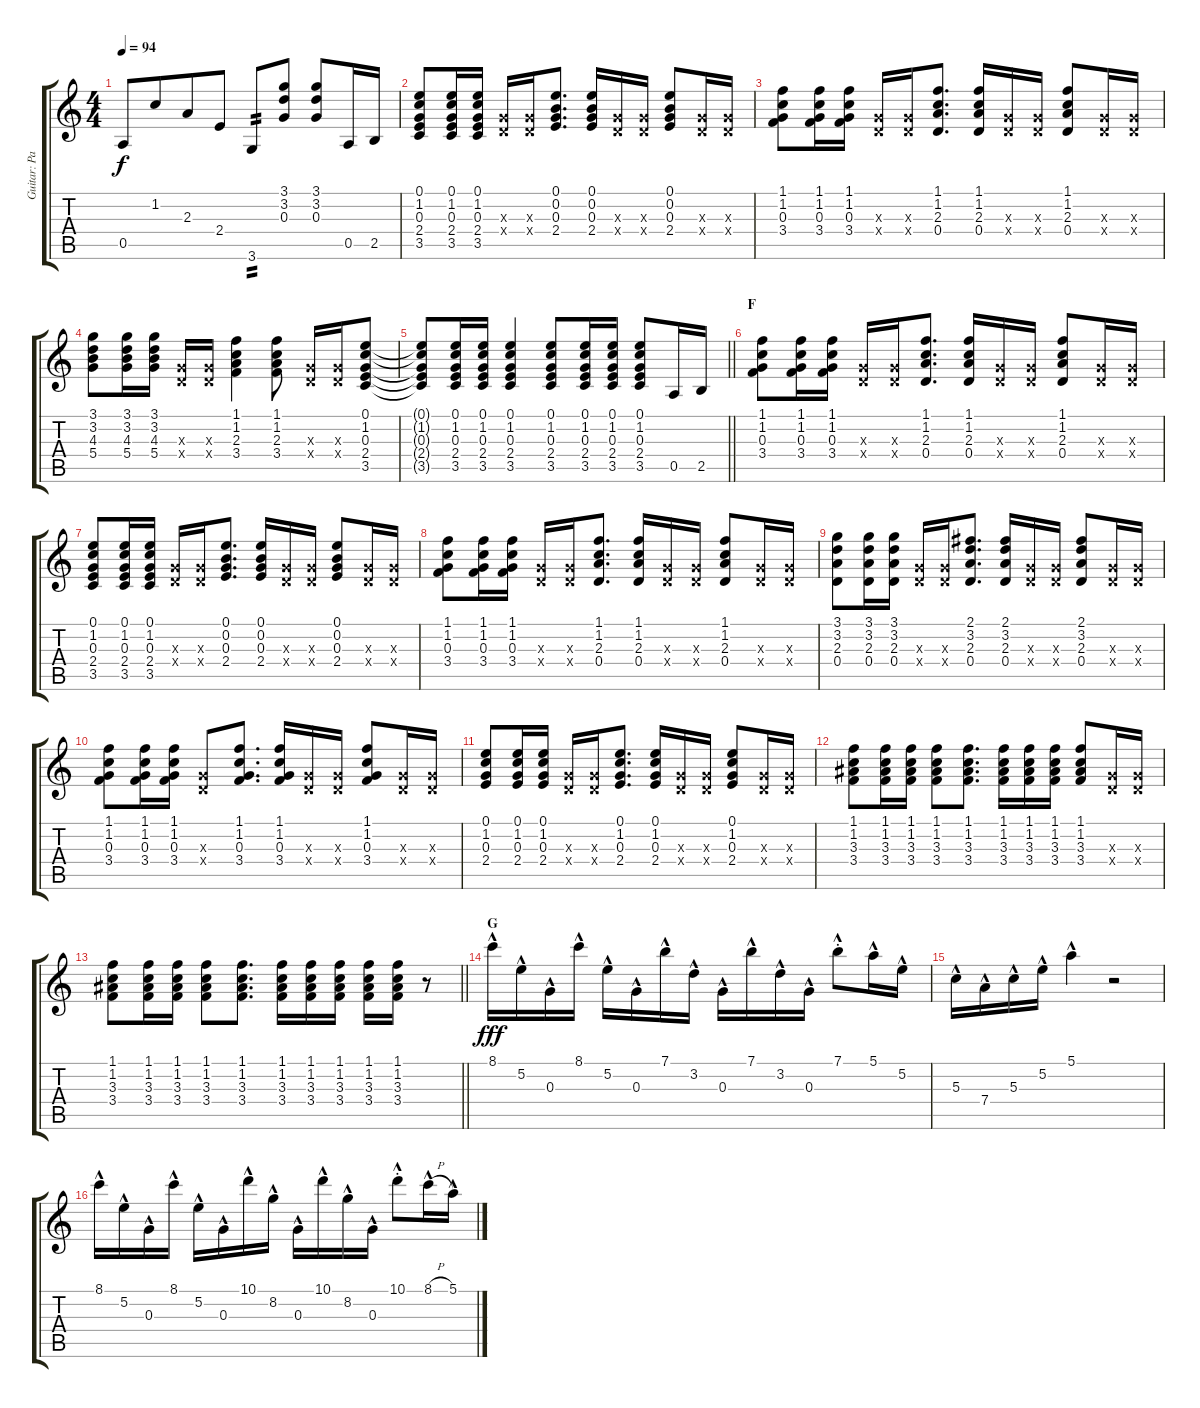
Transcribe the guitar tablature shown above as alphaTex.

\track ("Guitar: Paul" "Guitar: Pa") {instrument electricguitarclean}
\staff {score tabs}
\tuning (E4 B3 G3 D3 A2 E2) {hide}
\ts (4 4)
\tempo 94
\clef g2
\ks c
0.5{t}.8{dy f} 1.2.8{beam merge} 2.3.8 2.4.8 3.6.8{tp 2} (3.1 3.2 0.3).8 (3.1 3.2 0.3).8 0.5.16 2.5.16 |
(0.1 1.2 0.3 2.4 3.5).8 (0.1 1.2 0.3 2.4 3.5).16 (0.1 1.2 0.3 2.4 3.5).16 (0.3{x} 0.4{x}).16 (0.3{x} 0.4{x}).16 (0.1 0.2 0.3 2.4).8{d} (0.1 0.2 0.3 2.4).16 (0.3{x} 0.4{x}).16 (0.3{x} 0.4{x}).16 (0.1 0.2 0.3 2.4).8 (0.3{x} 0.4{x}).16 (0.3{x} 0.4{x}).16 |
(1.1 1.2 0.3 3.4).8 (1.1 1.2 0.3 3.4).16 (1.1 1.2 0.3 3.4).16 (0.3{x} 0.4{x}).16 (0.3{x} 0.4{x}).16 (1.1 1.2 2.3 0.4).8{d} (1.1 1.2 2.3 0.4).16 (0.3{x} 0.4{x}).16 (0.3{x} 0.4{x}).16 (1.1 1.2 2.3 0.4).8 (0.3{x} 0.4{x}).16 (0.3{x} 0.4{x}).16 |
(3.1 3.2 4.3 5.4).8 (3.1 3.2 4.3 5.4).16 (3.1 3.2 4.3 5.4).16 (0.3{x} 0.4{x}).16 (0.3{x} 0.4{x}).16 (1.1 1.2 2.3 3.4).4 (1.1 1.2 2.3 3.4).8 (0.3{x} 0.4{x}).16 (0.3{x} 0.4{x}).16 (0.1 1.2 0.3 2.4 3.5).8 |
\barLineRight lightlight
(0.1{t} 1.2{t} 0.3{t} 2.4{t} 3.5{t}).8 (0.1 1.2 0.3 2.4 3.5).16 (0.1 1.2 0.3 2.4 3.5).16 (0.1 1.2 0.3 2.4 3.5).4 (0.1 1.2 0.3 2.4 3.5).8 (0.1 1.2 0.3 2.4 3.5).16 (0.1 1.2 0.3 2.4 3.5).16 (0.1 1.2 0.3 2.4 3.5).8 0.5.16 2.5.16 |
\section ("" "F")
(1.1 1.2 0.3 3.4).8 (1.1 1.2 0.3 3.4).16 (1.1 1.2 0.3 3.4).16 (0.3{x} 0.4{x}).16 (0.3{x} 0.4{x}).16 (1.1 1.2 2.3 0.4).8{d} (1.1 1.2 2.3 0.4).16 (0.3{x} 0.4{x}).16 (0.3{x} 0.4{x}).16 (1.1 1.2 2.3 0.4).8 (0.3{x} 0.4{x}).16 (0.3{x} 0.4{x}).16 |
(0.1 1.2 0.3 2.4 3.5).8 (0.1 1.2 0.3 2.4 3.5).16 (0.1 1.2 0.3 2.4 3.5).16 (0.3{x} 0.4{x}).16 (0.3{x} 0.4{x}).16 (0.1 0.2 0.3 2.4).8{d} (0.1 0.2 0.3 2.4).16 (0.3{x} 0.4{x}).16 (0.3{x} 0.4{x}).16 (0.1 0.2 0.3 2.4).8 (0.3{x} 0.4{x}).16 (0.3{x} 0.4{x}).16 |
(1.1 1.2 0.3 3.4).8 (1.1 1.2 0.3 3.4).16 (1.1 1.2 0.3 3.4).16 (0.3{x} 0.4{x}).16 (0.3{x} 0.4{x}).16 (1.1 1.2 2.3 0.4).8{d} (1.1 1.2 2.3 0.4).16 (0.3{x} 0.4{x}).16 (0.3{x} 0.4{x}).16 (1.1 1.2 2.3 0.4).8 (0.3{x} 0.4{x}).16 (0.3{x} 0.4{x}).16 |
(3.1 3.2 2.3 0.4).8 (3.1 3.2 2.3 0.4).16 (3.1 3.2 2.3 0.4).16 (0.3{x} 0.4{x}).16 (0.3{x} 0.4{x}).16 (2.1 3.2 2.3 0.4).8{d} (2.1 3.2 2.3 0.4).16 (0.3{x} 0.4{x}).16 (0.3{x} 0.4{x}).16 (2.1 3.2 2.3 0.4).8 (0.3{x} 0.4{x}).16 (0.3{x} 0.4{x}).16 |
(1.1 1.2 0.3 3.4).8 (1.1 1.2 0.3 3.4).16 (1.1 1.2 0.3 3.4).16 (0.3{x} 0.4{x}).8 (1.1 1.2 0.3 3.4).8{d} (1.1 1.2 0.3 3.4).16 (0.3{x} 0.4{x}).16 (0.3{x} 0.4{x}).16 (1.1 1.2 0.3 3.4).8 (0.3{x} 0.4{x}).16 (0.3{x} 0.4{x}).16 |
(0.1 1.2 0.3 2.4).8 (0.1 1.2 0.3 2.4).16 (0.1 1.2 0.3 2.4).16 (0.3{x} 0.4{x}).16 (0.3{x} 0.4{x}).16 (0.1 1.2 0.3 2.4).8{d} (0.1 1.2 0.3 2.4).16 (0.3{x} 0.4{x}).16 (0.3{x} 0.4{x}).16 (0.1 1.2 0.3 2.4).8 (0.3{x} 0.4{x}).16 (0.3{x} 0.4{x}).16 |
(1.1 1.2 3.3 3.4).8 (1.1 1.2 3.3 3.4).16 (1.1 1.2 3.3 3.4).16 (1.1 1.2 3.3 3.4).8 (1.1 1.2 3.3 3.4).8{d} (1.1 1.2 3.3 3.4).16 (1.1 1.2 3.3 3.4).16 (1.1 1.2 3.3 3.4).16 (1.1 1.2 3.3 3.4).8 (0.3{x} 0.4{x}).16 (0.3{x} 0.4{x}).16 |
\barLineRight lightlight
(1.1 1.2 3.3 3.4).8 (1.1 1.2 3.3 3.4).16 (1.1 1.2 3.3 3.4).16 (1.1 1.2 3.3 3.4).8 (1.1 1.2 3.3 3.4).8{d} (1.1 1.2 3.3 3.4).16 (1.1 1.2 3.3 3.4).16 (1.1 1.2 3.3 3.4).16 (1.1 1.2 3.3 3.4).16 (1.1 1.2 3.3 3.4).16 r.8 |
\section ("" "G")
8.1{hac}.16{dy fff} 5.2{hac}.16 0.3{hac}.16 8.1{hac}.16 5.2{hac}.16 0.3{hac}.16 7.1{hac}.16 3.2{hac}.16 0.3{hac}.16 7.1{hac}.16 3.2{hac}.16 0.3{hac}.16 7.1{hac st}.8 5.1{hac}.16 5.2{hac}.16 |
5.3{hac}.16 7.4{hac}.16 5.3{hac}.16 5.2{hac}.16 5.1{hac}.4 r.2 |
8.1{hac}.16 5.2{hac}.16 0.3{hac}.16 8.1{hac}.16 5.2{hac}.16 0.3{hac}.16 10.1{hac}.16 8.2{hac}.16 0.3{hac}.16 10.1{hac}.16 8.2{hac}.16 0.3{hac}.16 10.1{hac st}.8 8.1{h hac}.16 5.1{hac}.16
